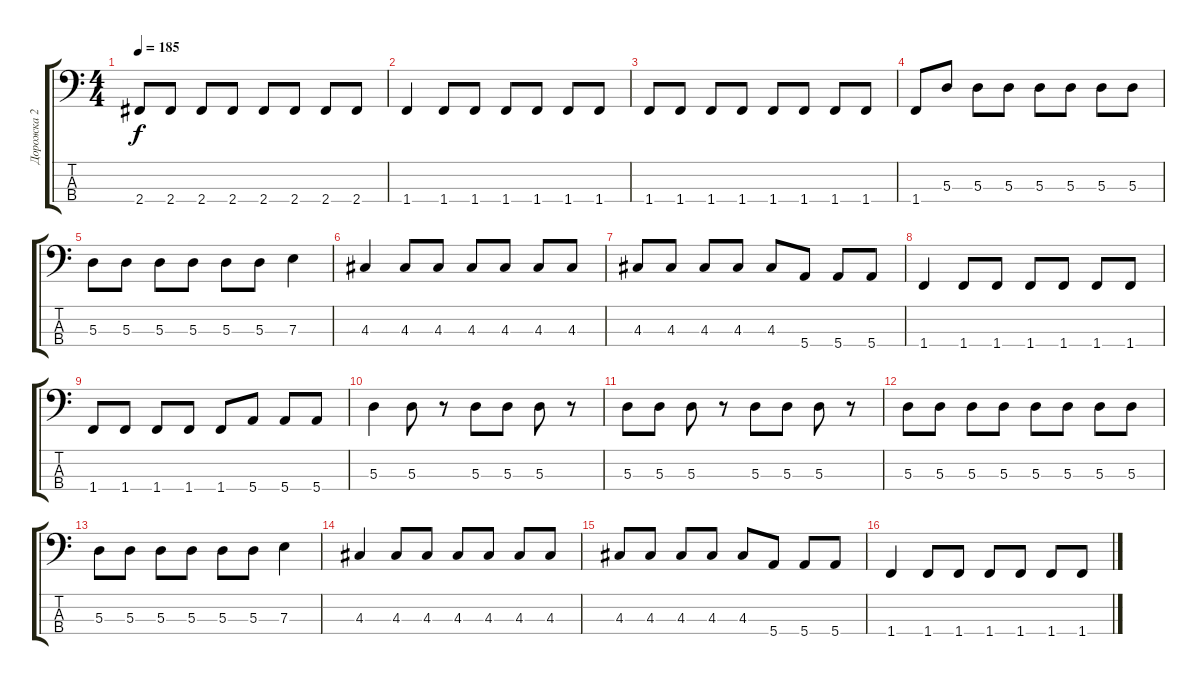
\track ("Дорожка 2" "Дорожка 2") {instrument electricbasspick}
\staff {score tabs}
\tuning (G2 D2 A1 E1) {hide}
\ts (4 4)
\tempo 185
\clef f4
\ks c
2.4.8{dy f} 2.4.8 2.4.8 2.4.8 2.4.8 2.4.8 2.4.8 2.4.8 |
1.4.4 1.4.8 1.4.8 1.4.8 1.4.8 1.4.8 1.4.8 |
1.4.8 1.4.8 1.4.8 1.4.8 1.4.8 1.4.8 1.4.8 1.4.8 |
1.4.8 5.3.8 5.3.8 5.3.8 5.3.8 5.3.8 5.3.8 5.3.8 |
5.3.8 5.3.8 5.3.8 5.3.8 5.3.8 5.3.8 7.3.4 |
4.3.4 4.3.8 4.3.8 4.3.8 4.3.8 4.3.8 4.3.8 |
4.3.8 4.3.8 4.3.8 4.3.8 4.3.8 5.4.8 5.4.8 5.4.8 |
1.4.4 1.4.8 1.4.8 1.4.8 1.4.8 1.4.8 1.4.8 |
1.4.8 1.4.8 1.4.8 1.4.8 1.4.8 5.4.8 5.4.8 5.4.8 |
5.3.4 5.3.8 r.8 5.3.8 5.3.8 5.3.8 r.8 |
5.3.8 5.3.8 5.3.8 r.8 5.3.8 5.3.8 5.3.8 r.8 |
5.3.8 5.3.8 5.3.8 5.3.8 5.3.8 5.3.8 5.3.8 5.3.8 |
5.3.8 5.3.8 5.3.8 5.3.8 5.3.8 5.3.8 7.3.4 |
4.3.4 4.3.8 4.3.8 4.3.8 4.3.8 4.3.8 4.3.8 |
4.3.8 4.3.8 4.3.8 4.3.8 4.3.8 5.4.8 5.4.8 5.4.8 |
1.4.4 1.4.8 1.4.8 1.4.8 1.4.8 1.4.8 1.4.8
